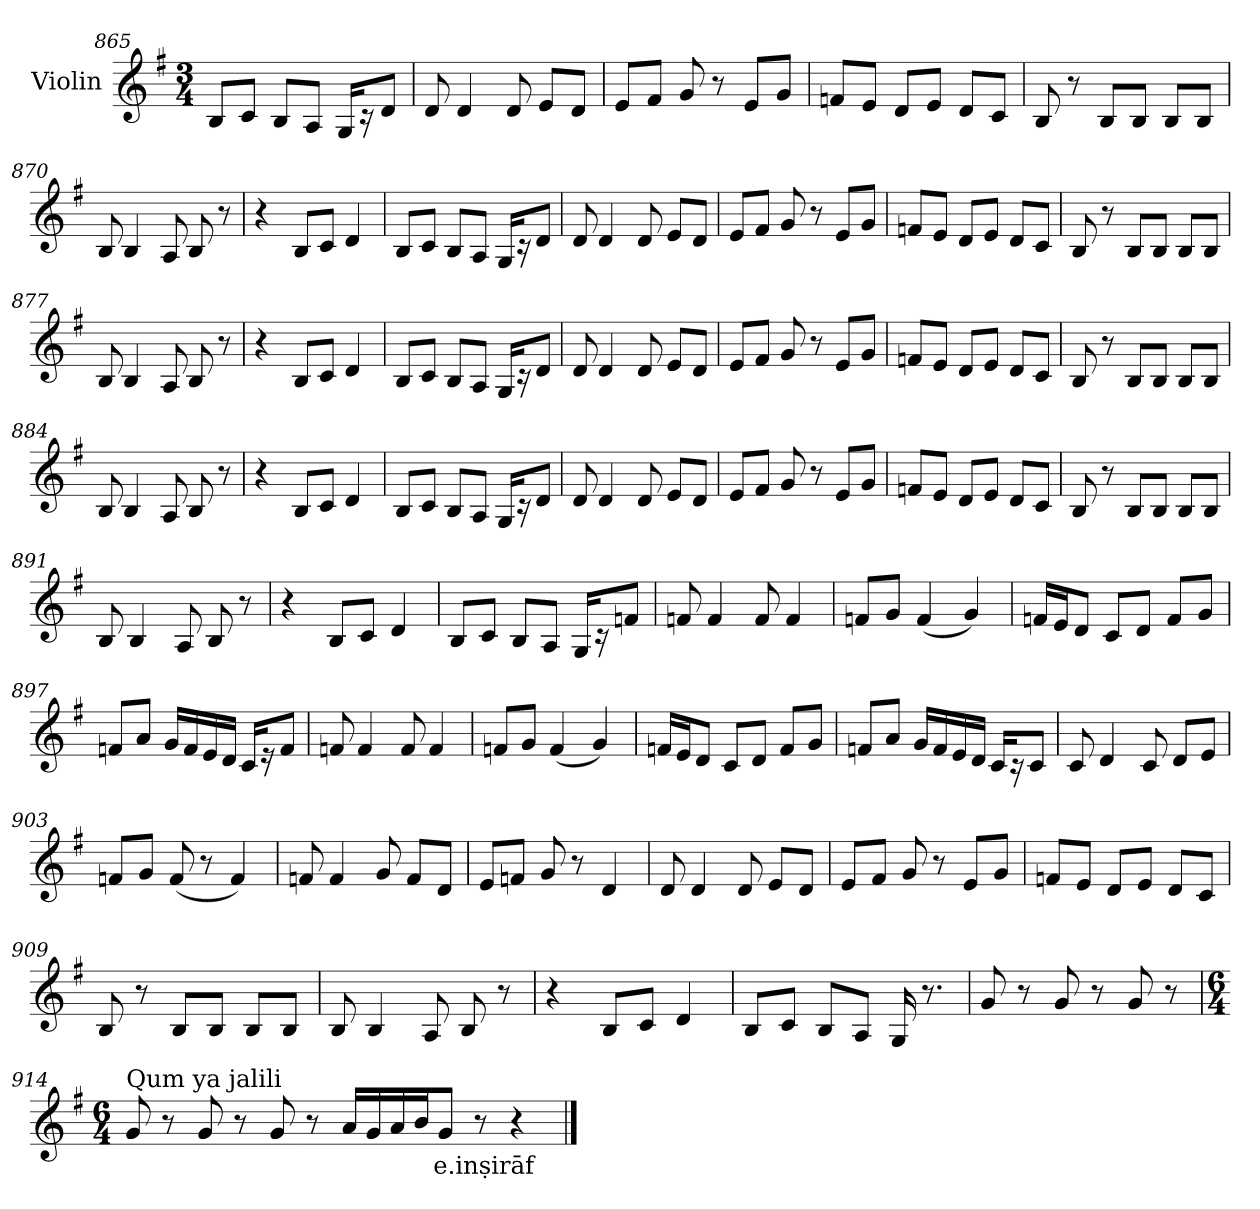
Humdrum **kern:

**kern	**text
*part1	*part1
*staff1	*staff1
*I"Violin	*
*clefG2	*
*k[f#]	*
*G:	*
*M3/4	*
=865	=865
8B/L	.
8c/J	.
8B/L	.
8A/J	.
16G/KL	.
16r	.
8d/J	.
=866	=866
8d/	.
4d/	.
8d/	.
8e/L	.
8d/J	.
=867	=867
8e/L	.
8f#/J	.
8g/	.
8r	.
8e/L	.
8g/J	.
!!LO:LB:g=z
=868	=868
8fn/L	.
8e/J	.
8d/L	.
8e/J	.
8d/L	.
8c/J	.
=869	=869
8B/	.
8r	.
8B/L	.
8B/J	.
8B/L	.
8B/J	.
=870	=870
8B/	.
4B/	.
8A/	.
8B/	.
8r	.
=871	=871
4r	.
8B/L	.
8c/J	.
4d/	.
=872	=872
8B/L	.
8c/J	.
8B/L	.
8A/J	.
16G/KL	.
16r	.
8d/J	.
!!LO:LB:g=z
=873	=873
8d/	.
4d/	.
8d/	.
8e/L	.
8d/J	.
=874	=874
8e/L	.
8f#/J	.
8g/	.
8r	.
8e/L	.
8g/J	.
=875	=875
8fn/L	.
8e/J	.
8d/L	.
8e/J	.
8d/L	.
8c/J	.
=876	=876
8B/	.
8r	.
8B/L	.
8B/J	.
8B/L	.
8B/J	.
=877	=877
8B/	.
4B/	.
8A/	.
8B/	.
8r	.
=878	=878
4r	.
8B/L	.
8c/J	.
4d/	.
!!LO:LB:g=z
=879	=879
8B/L	.
8c/J	.
8B/L	.
8A/J	.
16G/KL	.
16r	.
8d/J	.
=880	=880
8d/	.
4d/	.
8d/	.
8e/L	.
8d/J	.
=881	=881
8e/L	.
8f#/J	.
8g/	.
8r	.
8e/L	.
8g/J	.
=882	=882
8fn/L	.
8e/J	.
8d/L	.
8e/J	.
8d/L	.
8c/J	.
=883	=883
8B/	.
8r	.
8B/L	.
8B/J	.
8B/L	.
8B/J	.
!!LO:LB:g=z
=884	=884
8B/	.
4B/	.
8A/	.
8B/	.
8r	.
=885	=885
4r	.
8B/L	.
8c/J	.
4d/	.
=886	=886
8B/L	.
8c/J	.
8B/L	.
8A/J	.
16G/KL	.
16r	.
8d/J	.
=887	=887
8d/	.
4d/	.
8d/	.
8e/L	.
8d/J	.
=888	=888
8e/L	.
8f#/J	.
8g/	.
8r	.
8e/L	.
8g/J	.
!!LO:LB:g=z
=889	=889
8fn/L	.
8e/J	.
8d/L	.
8e/J	.
8d/L	.
8c/J	.
=890	=890
8B/	.
8r	.
8B/L	.
8B/J	.
8B/L	.
8B/J	.
=891	=891
8B/	.
4B/	.
8A/	.
8B/	.
8r	.
=892	=892
4r	.
8B/L	.
8c/J	.
4d/	.
=893	=893
8B/L	.
8c/J	.
8B/L	.
8A/J	.
16G/KL	.
16r	.
8fn/J	.
!!LO:PB:g=z
=894	=894
8fn/	.
4f/	.
8f/	.
4f/	.
=895	=895
8fn/L	.
8g/J	.
(<4f/	.
4g/)	.
=896	=896
16fn/LL	.
16e/J	.
8d/J	.
8c/L	.
8d/J	.
8f/L	.
8g/J	.
=897	=897
8fn/L	.
8a/J	.
16g/LL	.
16f/	.
16e/	.
16d/JJ	.
16c/KL	.
16r	.
8f/J	.
=898	=898
8fn/	.
4f/	.
8f/	.
4f/	.
!!LO:LB:g=z
=899	=899
8fn/L	.
8g/J	.
(<4f/	.
4g/)	.
=900	=900
16fn/LL	.
16e/J	.
8d/J	.
8c/L	.
8d/J	.
8f/L	.
8g/J	.
=901	=901
8fn/L	.
8a/J	.
16g/LL	.
16f/	.
16e/	.
16d/JJ	.
16c/KL	.
16r	.
8c/J	.
=902	=902
8c/	.
4d/	.
8c/	.
8d/L	.
8e/J	.
=903	=903
8fn/L	.
8g/J	.
(>8f/	.
8r	.
4f/)	.
!!LO:LB:g=z
=904	=904
8fn/	.
4f/	.
8g/	.
8f/L	.
8d/J	.
=905	=905
8e/L	.
8fn/J	.
8g/	.
8r	.
4d/	.
=906	=906
8d/	.
4d/	.
8d/	.
8e/L	.
8d/J	.
=907	=907
8e/L	.
8f#/J	.
8g/	.
8r	.
8e/L	.
8g/J	.
=908	=908
8fn/L	.
8e/J	.
8d/L	.
8e/J	.
8d/L	.
8c/J	.
!!LO:LB:g=z
=909	=909
8B/	.
8r	.
8B/L	.
8B/J	.
8B/L	.
8B/J	.
=910	=910
8B/	.
4B/	.
8A/	.
8B/	.
8r	.
=911	=911
4r	.
8B/L	.
8c/J	.
4d/	.
=912	=912
8B/L	.
8c/J	.
8B/L	.
8A/J	.
16G/	.
8.r	.
=913	=913
8g/	.
8r	.
8g/	.
8r	.
8g/	.
8r	.
!!LO:LB:g=z
=914	=914
*M6/4	*
*MM60	*
!LO:TX:a:t=Qum ya jalili	!
8g/	.
8r	.
8g/	.
8r	.
8g/	.
8r	.
16a/LL	.
16g/	.
16a/	.
16b/J	.
!	!LO:LY:b
8g/J	e.inṣirāf
8r	.
4r	.
==	==
*-	*-
